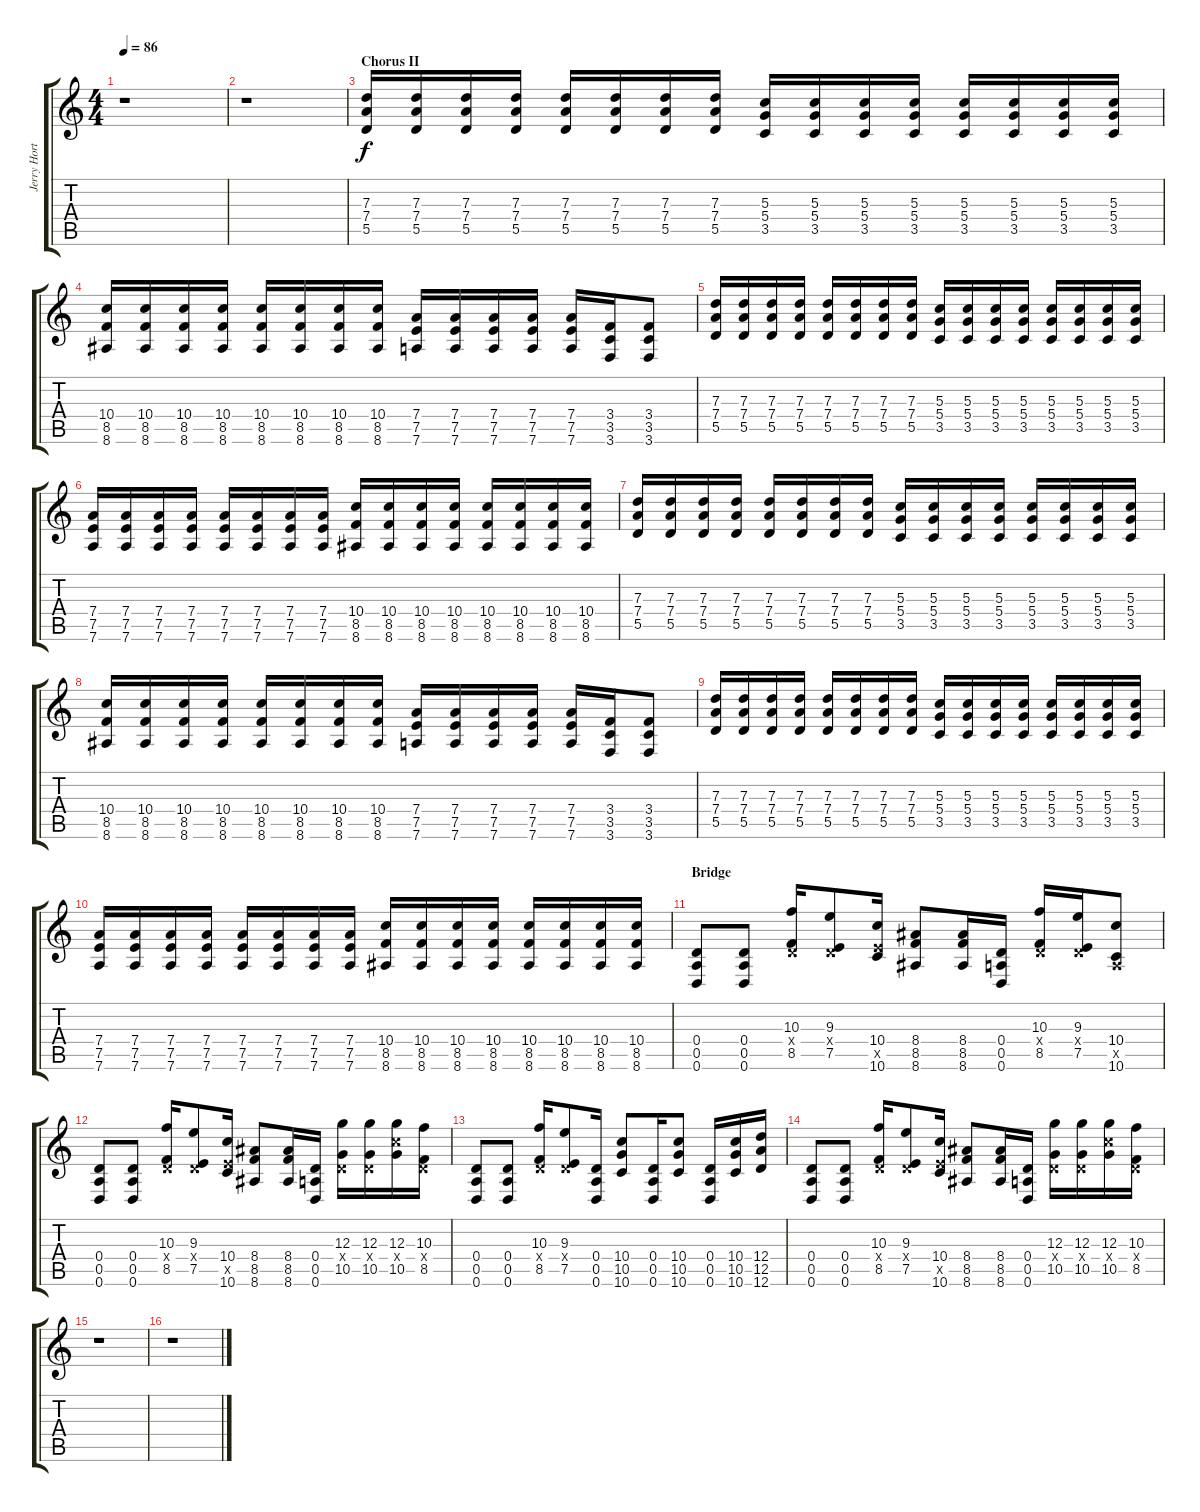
\track ("Jerry Horton - 2nd Guitar" "Jerry Hort") {instrument distortionguitar}
\staff {score tabs}
\tuning (E4 B3 G3 D3 A2 D2) {hide}
\ts (4 4)
\tempo 86
\clef g2
\ks c
r.1{dy f} |
r.1 |
\section ("" "Chorus II")
(7.3 7.4 5.5).16 (7.3 7.4 5.5).16 (7.3 7.4 5.5).16 (7.3 7.4 5.5).16 (7.3 7.4 5.5).16 (7.3 7.4 5.5).16 (7.3 7.4 5.5).16 (7.3 7.4 5.5).16 (5.3 5.4 3.5).16 (5.3 5.4 3.5).16 (5.3 5.4 3.5).16 (5.3 5.4 3.5).16 (5.3 5.4 3.5).16 (5.3 5.4 3.5).16 (5.3 5.4 3.5).16 (5.3 5.4 3.5).16 |
(10.4 8.5 8.6).16 (10.4 8.5 8.6).16 (10.4 8.5 8.6).16 (10.4 8.5 8.6).16 (10.4 8.5 8.6).16 (10.4 8.5 8.6).16 (10.4 8.5 8.6).16 (10.4 8.5 8.6).16 (7.4 7.5 7.6).16 (7.4 7.5 7.6).16 (7.4 7.5 7.6).16 (7.4 7.5 7.6).16 (7.4 7.5 7.6).16 (3.4 3.5 3.6).16 (3.4 3.5 3.6).8 |
(7.3 7.4 5.5).16 (7.3 7.4 5.5).16 (7.3 7.4 5.5).16 (7.3 7.4 5.5).16 (7.3 7.4 5.5).16 (7.3 7.4 5.5).16 (7.3 7.4 5.5).16 (7.3 7.4 5.5).16 (5.3 5.4 3.5).16 (5.3 5.4 3.5).16 (5.3 5.4 3.5).16 (5.3 5.4 3.5).16 (5.3 5.4 3.5).16 (5.3 5.4 3.5).16 (5.3 5.4 3.5).16 (5.3 5.4 3.5).16 |
(7.4 7.5 7.6).16 (7.4 7.5 7.6).16 (7.4 7.5 7.6).16 (7.4 7.5 7.6).16 (7.4 7.5 7.6).16 (7.4 7.5 7.6).16 (7.4 7.5 7.6).16 (7.4 7.5 7.6).16 (10.4 8.5 8.6).16 (10.4 8.5 8.6).16 (10.4 8.5 8.6).16 (10.4 8.5 8.6).16 (10.4 8.5 8.6).16 (10.4 8.5 8.6).16 (10.4 8.5 8.6).16 (10.4 8.5 8.6).16 |
(7.3 7.4 5.5).16 (7.3 7.4 5.5).16 (7.3 7.4 5.5).16 (7.3 7.4 5.5).16 (7.3 7.4 5.5).16 (7.3 7.4 5.5).16 (7.3 7.4 5.5).16 (7.3 7.4 5.5).16 (5.3 5.4 3.5).16 (5.3 5.4 3.5).16 (5.3 5.4 3.5).16 (5.3 5.4 3.5).16 (5.3 5.4 3.5).16 (5.3 5.4 3.5).16 (5.3 5.4 3.5).16 (5.3 5.4 3.5).16 |
(10.4 8.5 8.6).16 (10.4 8.5 8.6).16 (10.4 8.5 8.6).16 (10.4 8.5 8.6).16 (10.4 8.5 8.6).16 (10.4 8.5 8.6).16 (10.4 8.5 8.6).16 (10.4 8.5 8.6).16 (7.4 7.5 7.6).16 (7.4 7.5 7.6).16 (7.4 7.5 7.6).16 (7.4 7.5 7.6).16 (7.4 7.5 7.6).16 (3.4 3.5 3.6).16 (3.4 3.5 3.6).8 |
(7.3 7.4 5.5).16 (7.3 7.4 5.5).16 (7.3 7.4 5.5).16 (7.3 7.4 5.5).16 (7.3 7.4 5.5).16 (7.3 7.4 5.5).16 (7.3 7.4 5.5).16 (7.3 7.4 5.5).16 (5.3 5.4 3.5).16 (5.3 5.4 3.5).16 (5.3 5.4 3.5).16 (5.3 5.4 3.5).16 (5.3 5.4 3.5).16 (5.3 5.4 3.5).16 (5.3 5.4 3.5).16 (5.3 5.4 3.5).16 |
(7.4 7.5 7.6).16 (7.4 7.5 7.6).16 (7.4 7.5 7.6).16 (7.4 7.5 7.6).16 (7.4 7.5 7.6).16 (7.4 7.5 7.6).16 (7.4 7.5 7.6).16 (7.4 7.5 7.6).16 (10.4 8.5 8.6).16 (10.4 8.5 8.6).16 (10.4 8.5 8.6).16 (10.4 8.5 8.6).16 (10.4 8.5 8.6).16 (10.4 8.5 8.6).16 (10.4 8.5 8.6).16 (10.4 8.5 8.6).16 |
\section ("" "Bridge")
(0.4 0.5 0.6).8 (0.4 0.5 0.6).8 (10.3 0.4{x} 8.5).16 (9.3 0.4{x} 7.5).8 (10.4 7.5{x} 10.6).16 (8.4 8.5 8.6).8 (8.4 8.5 8.6).16 (0.4 0.5 0.6).16 (10.3 0.4{x} 8.5).16 (9.3 0.4{x} 7.5).16 (10.4 0.5{x} 10.6).8 |
(0.4 0.5 0.6).8 (0.4 0.5 0.6).8 (10.3 0.4{x} 8.5).16 (9.3 0.4{x} 7.5).8 (10.4 7.5{x} 10.6).16 (8.4 8.5 8.6).8 (8.4 8.5 8.6).16 (0.4 0.5 0.6).16 (12.3 0.4{x} 10.5).16 (12.3 0.4{x} 10.5).16 (12.3 10.4{x} 10.5).16 (10.3 0.4{x} 8.5).16 |
(0.4 0.5 0.6).8 (0.4 0.5 0.6).8 (10.3 0.4{x} 8.5).16 (9.3 0.4{x} 7.5).8 (0.4 0.5 0.6).16 (10.4 10.5 10.6).8 (0.4 0.5 0.6).16 (10.4 10.5 10.6).8 (0.4 0.5 0.6).16 (10.4 10.5 10.6).16 (12.4 12.5 12.6).16 |
(0.4 0.5 0.6).8 (0.4 0.5 0.6).8 (10.3 0.4{x} 8.5).16 (9.3 0.4{x} 7.5).8 (10.4 7.5{x} 10.6).16 (8.4 8.5 8.6).8 (8.4 8.5 8.6).16 (0.4 0.5 0.6).16 (12.3 0.4{x} 10.5).16 (12.3 0.4{x} 10.5).16 (12.3 10.4{x} 10.5).16 (10.3 0.4{x} 8.5).16 |
r.1 |
r.1
